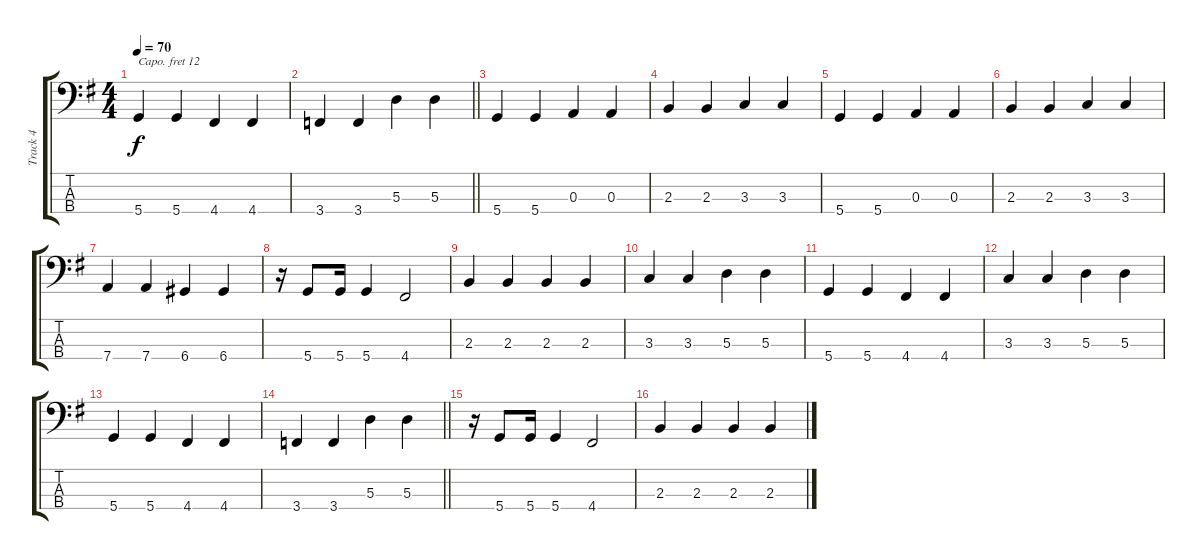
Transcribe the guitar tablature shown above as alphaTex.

\track ("Track 4" "Track 4") {instrument brightacousticpiano}
\staff {score tabs}
\capo 12
\tuning (G2 D2 A1 D1) {hide}
\ts (4 4)
\tempo 70
\clef f4
\ks g
5.4.4{dy f} 5.4.4 4.4.4 4.4.4 |
\barLineRight lightlight
3.4.4 3.4.4 5.3.4 5.3.4 |
5.4.4 5.4.4 0.3.4 0.3.4 |
2.3.4 2.3.4 3.3.4 3.3.4 |
5.4.4 5.4.4 0.3.4 0.3.4 |
2.3.4 2.3.4 3.3.4 3.3.4 |
7.4.4 7.4.4 6.4.4 6.4.4 |
r.16 5.4.8 5.4.16 5.4.4 4.4.2 |
2.3.4 2.3.4 2.3.4 2.3.4 |
3.3.4 3.3.4 5.3.4 5.3.4 |
5.4.4 5.4.4 4.4.4 4.4.4 |
3.3.4 3.3.4 5.3.4 5.3.4 |
5.4.4 5.4.4 4.4.4 4.4.4 |
\barLineRight lightlight
3.4.4 3.4.4 5.3.4 5.3.4 |
r.16 5.4.8 5.4.16 5.4.4 4.4.2 |
2.3.4 2.3.4 2.3.4 2.3.4
